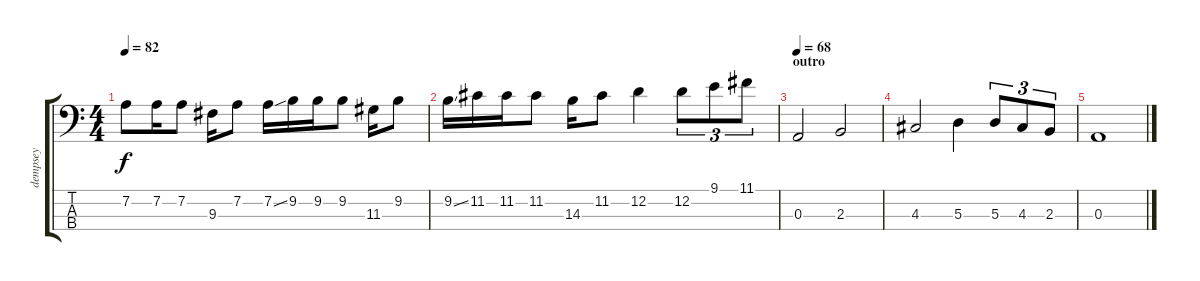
\track ("dempsey" "dempsey") {instrument electricbassfinger}
\staff {score tabs}
\tuning (G2 D2 A1 E1) {hide}
\ts (4 4)
\tempo 82
\clef f4
\ks c
7.2.8{dy f} 7.2.16 7.2.8 9.3.16 7.2.8 7.2{ss}.16 9.2.16 9.2.16 9.2.8 11.3.16 9.2.8 |
9.2{ss}.16 11.2.16 11.2.16 11.2.8 14.3.16 11.2.8 12.2.4 12.2.8{tu (3 2)} 9.1.8{tu (3 2)} 11.1.8{tu (3 2)} |
\section ("" "outro")
\tempo 68
0.3.2 2.3.2 |
4.3.2 5.3.4 5.3.8{tu (3 2)} 4.3.8{tu (3 2)} 2.3.8{tu (3 2)} |
0.3.1
